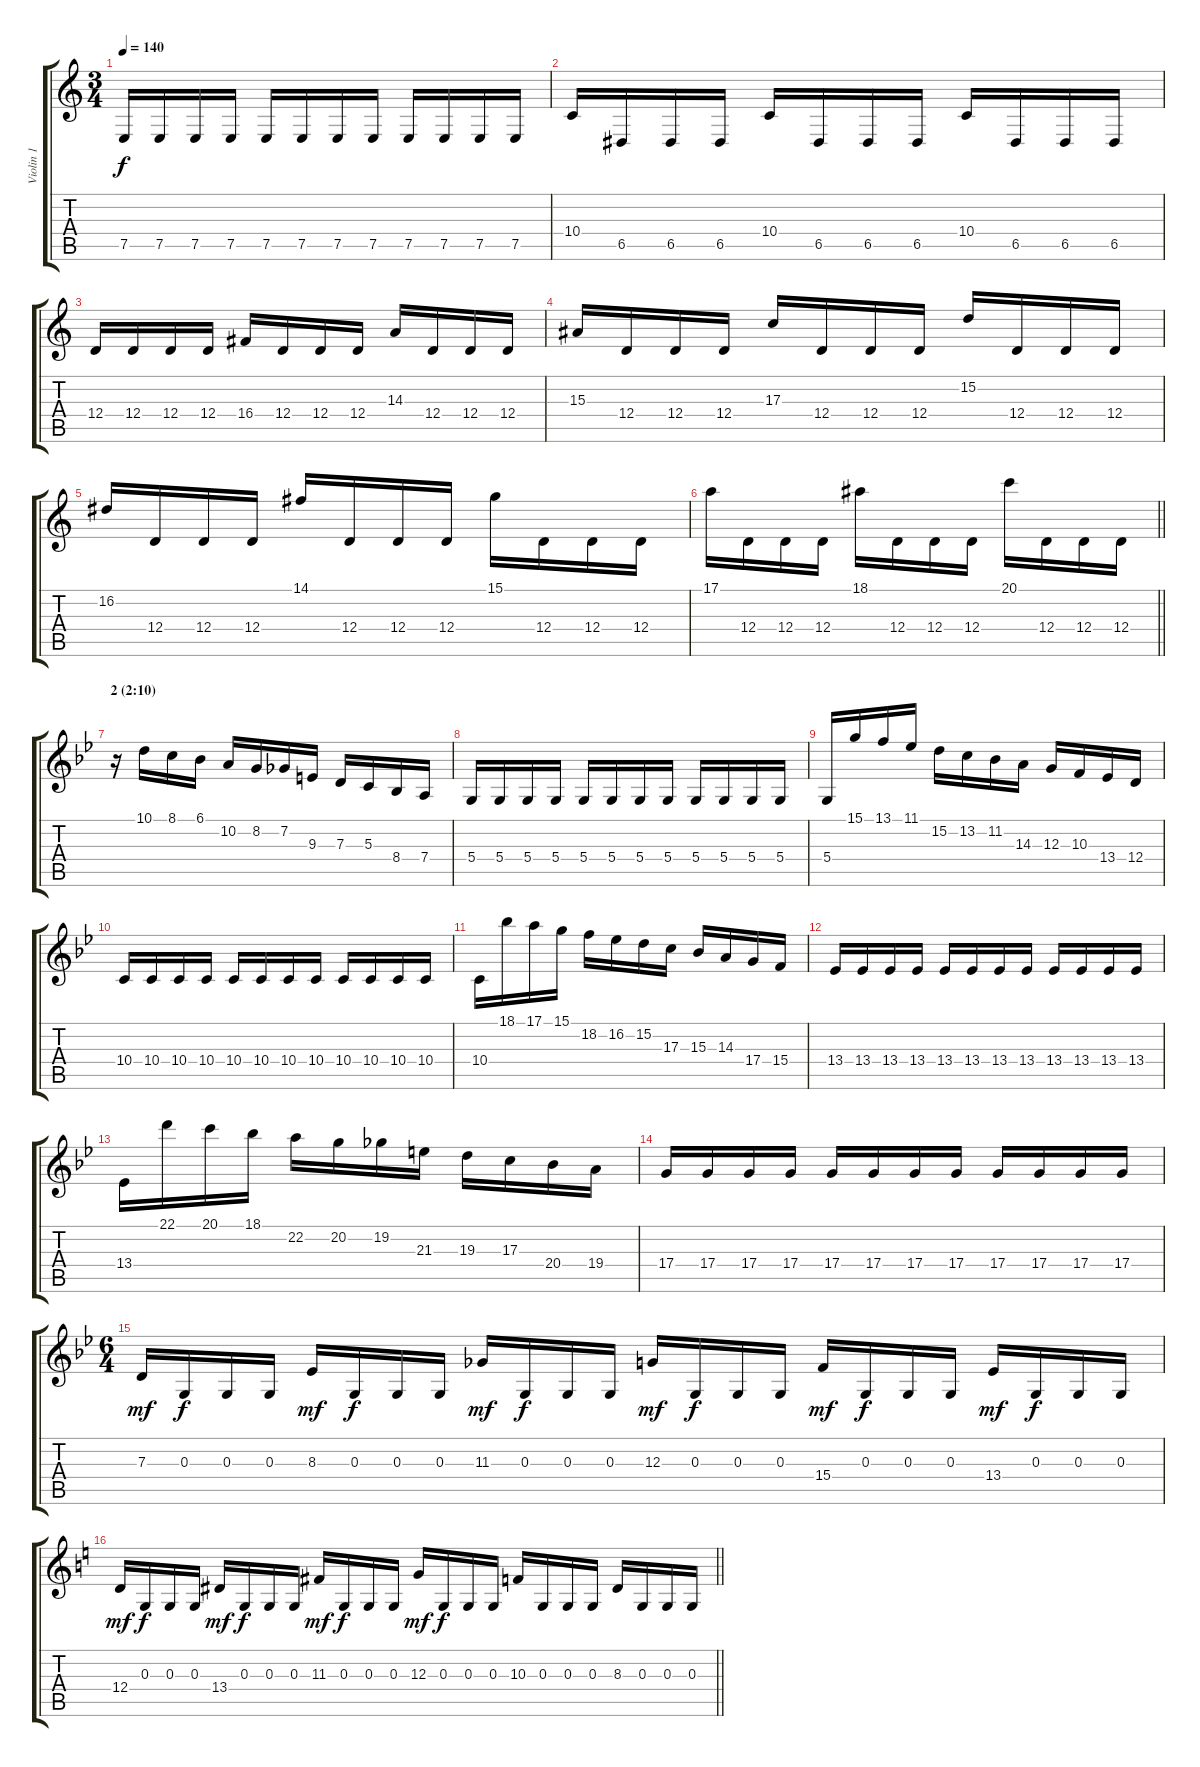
\track ("Violin 1" "Violin 1") {instrument violin}
\staff {score tabs}
\tuning (E4 B3 G3 D3 A2 E2) {hide}
\ts (3 4)
\tempo 140
\clef g2
\ks c
7.5.16{dy f} 7.5.16 7.5.16 7.5.16 7.5.16 7.5.16 7.5.16 7.5.16 7.5.16 7.5.16 7.5.16 7.5.16 |
10.4.16 6.5.16 6.5.16 6.5.16 10.4.16 6.5.16 6.5.16 6.5.16 10.4.16 6.5.16 6.5.16 6.5.16 |
12.4.16 12.4.16 12.4.16 12.4.16 16.4.16 12.4.16 12.4.16 12.4.16 14.3.16 12.4.16 12.4.16 12.4.16 |
15.3.16 12.4.16 12.4.16 12.4.16 17.3.16 12.4.16 12.4.16 12.4.16 15.2.16 12.4.16 12.4.16 12.4.16 |
16.2.16 12.4.16 12.4.16 12.4.16 14.1.16 12.4.16 12.4.16 12.4.16 15.1.16 12.4.16 12.4.16 12.4.16 |
\barLineRight lightlight
17.1.16 12.4.16 12.4.16 12.4.16 18.1.16 12.4.16 12.4.16 12.4.16 20.1.16 12.4.16 12.4.16 12.4.16 |
\section ("" "2 (2:10)")
\ks gminor
r.16 10.1.16 8.1.16 6.1.16 10.2.16 8.2.16 7.2.16 9.3.16 7.3.16 5.3.16 8.4.16 7.4.16 |
5.4.16 5.4.16 5.4.16 5.4.16 5.4.16 5.4.16 5.4.16 5.4.16 5.4.16 5.4.16 5.4.16 5.4.16 |
5.4.16 15.1.16 13.1.16 11.1.16 15.2.16 13.2.16 11.2.16 14.3.16 12.3.16 10.3.16 13.4.16 12.4.16 |
10.4.16 10.4.16 10.4.16 10.4.16 10.4.16 10.4.16 10.4.16 10.4.16 10.4.16 10.4.16 10.4.16 10.4.16 |
10.4.16 18.1.16 17.1.16 15.1.16 18.2.16 16.2.16 15.2.16 17.3.16 15.3.16 14.3.16 17.4.16 15.4.16 |
13.4.16 13.4.16 13.4.16 13.4.16 13.4.16 13.4.16 13.4.16 13.4.16 13.4.16 13.4.16 13.4.16 13.4.16 |
13.4.16 22.1.16 20.1.16 18.1.16 22.2.16 20.2.16 19.2.16 21.3.16 19.3.16 17.3.16 20.4.16 19.4.16 |
17.4.16 17.4.16 17.4.16 17.4.16 17.4.16 17.4.16 17.4.16 17.4.16 17.4.16 17.4.16 17.4.16 17.4.16 |
\ts (6 4)
7.3.16{dy mf} 0.3.16{dy f} 0.3.16 0.3.16 8.3.16{dy mf} 0.3.16{dy f} 0.3.16 0.3.16 11.3.16{dy mf} 0.3.16{dy f} 0.3.16 0.3.16 12.3.16{dy mf} 0.3.16{dy f} 0.3.16 0.3.16 15.4.16{dy mf} 0.3.16{dy f} 0.3.16 0.3.16 13.4.16{dy mf} 0.3.16{dy f} 0.3.16 0.3.16 |
\barLineRight lightlight
\ks c
12.4.16{dy mf} 0.3.16{dy f} 0.3.16 0.3.16 13.4.16{dy mf} 0.3.16{dy f} 0.3.16 0.3.16 11.3.16{dy mf} 0.3.16{dy f} 0.3.16 0.3.16 12.3.16{dy mf} 0.3.16{dy f} 0.3.16 0.3.16 10.3.16 0.3.16 0.3.16 0.3.16 8.3.16 0.3.16 0.3.16 0.3.16
